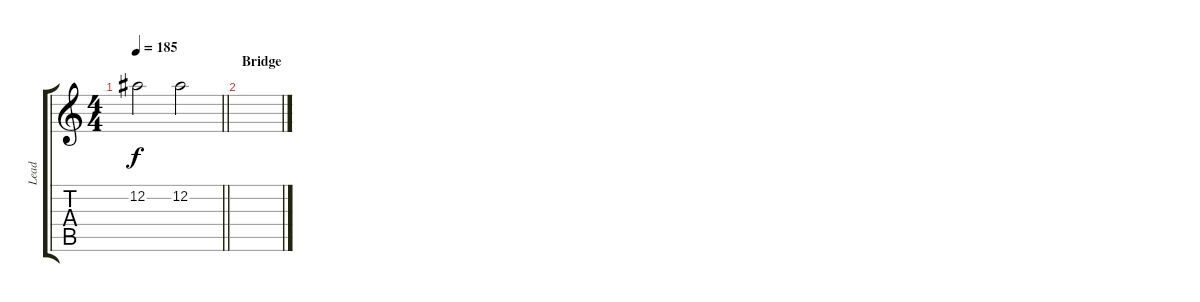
\track ("Lead" "Lead") {instrument overdrivenguitar}
\staff {score tabs}
\tuning (Eb4 Bb3 Gb3 Db3 Ab2 Db2) {hide}
\ts (4 4)
\tempo 185
\clef g2
\barLineRight lightlight
\ks c
12.2.2{dy f} 12.2.2 |
\section ("" "Bridge")
